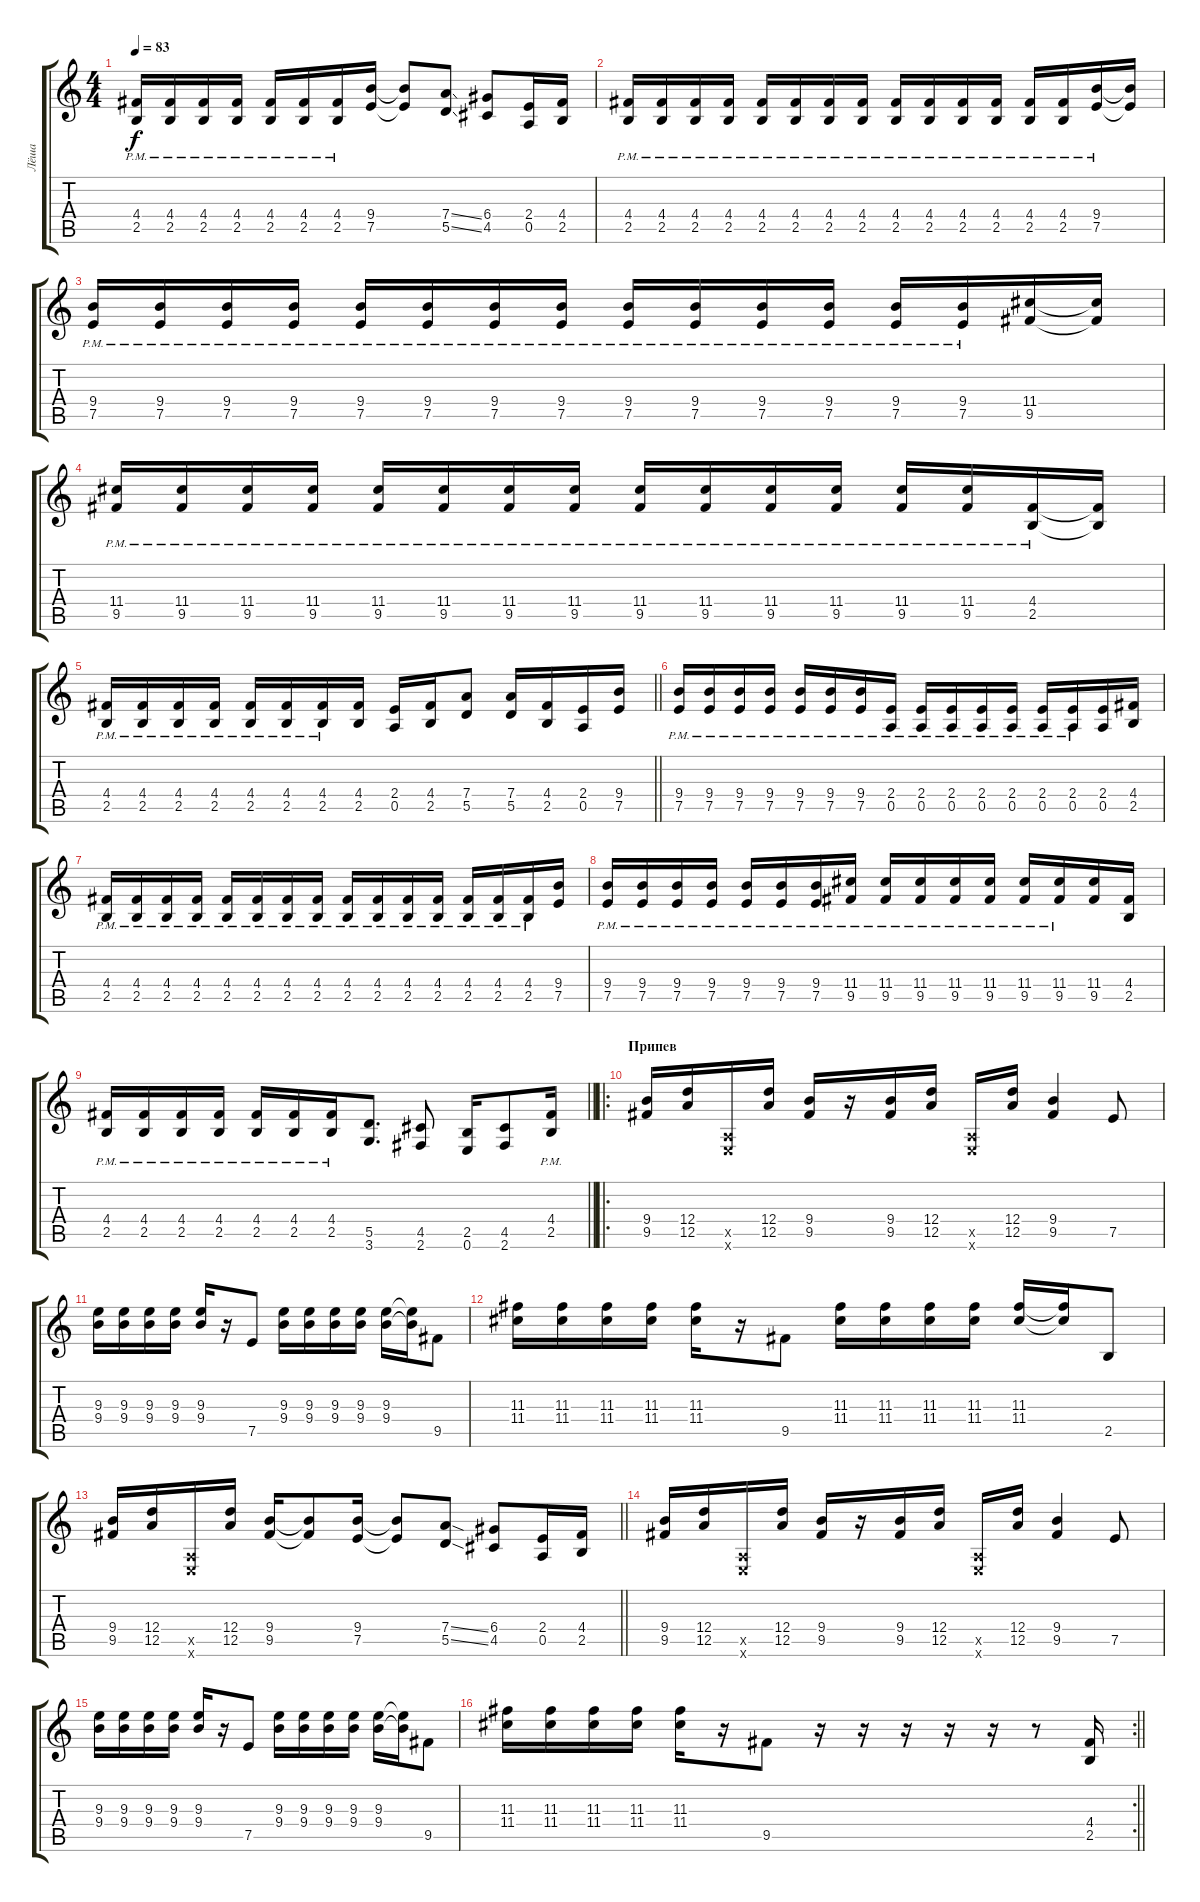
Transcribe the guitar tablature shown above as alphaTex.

\track ("Лёша" "Лёша") {instrument overdrivenguitar}
\staff {score tabs}
\tuning (E4 B3 G3 D3 A2 E2) {hide}
\ts (4 4)
\tempo 83
\clef g2
\ks c
(4.4{pm} 2.5{pm}).16{dy f} (4.4{pm} 2.5{pm}).16 (4.4{pm} 2.5{pm}).16 (4.4{pm} 2.5{pm}).16 (4.4{pm} 2.5{pm}).16 (4.4{pm} 2.5{pm}).16 (4.4{pm} 2.5{pm}).16 (9.4 7.5).16 (9.4{t} 7.5{t}).8 (7.4{ss} 5.5{ss}).8 (6.4 4.5).8 (2.4 0.5).16 (4.4 2.5).16 |
(4.4{pm} 2.5{pm}).16 (4.4{pm} 2.5{pm}).16 (4.4{pm} 2.5{pm}).16 (4.4{pm} 2.5{pm}).16 (4.4{pm} 2.5{pm}).16 (4.4{pm} 2.5{pm}).16 (4.4{pm} 2.5{pm}).16 (4.4{pm} 2.5{pm}).16 (4.4{pm} 2.5{pm}).16 (4.4{pm} 2.5{pm}).16 (4.4{pm} 2.5{pm}).16 (4.4{pm} 2.5{pm}).16 (4.4{pm} 2.5{pm}).16 (4.4{pm} 2.5{pm}).16 (9.4{pm} 7.5{pm}).16 (9.4{t} 7.5{t}).16 |
(9.4{pm} 7.5{pm}).16 (9.4{pm} 7.5{pm}).16 (9.4{pm} 7.5{pm}).16 (9.4{pm} 7.5{pm}).16 (9.4{pm} 7.5{pm}).16 (9.4{pm} 7.5{pm}).16 (9.4{pm} 7.5{pm}).16 (9.4{pm} 7.5{pm}).16 (9.4{pm} 7.5{pm}).16 (9.4{pm} 7.5{pm}).16 (9.4{pm} 7.5{pm}).16 (9.4{pm} 7.5{pm}).16 (9.4{pm} 7.5{pm}).16 (9.4{pm} 7.5{pm}).16 (11.4 9.5).16 (11.4{t} 9.5{t}).16 |
(11.4{pm} 9.5{pm}).16 (11.4{pm} 9.5{pm}).16 (11.4{pm} 9.5{pm}).16 (11.4{pm} 9.5{pm}).16 (11.4{pm} 9.5{pm}).16 (11.4{pm} 9.5{pm}).16 (11.4{pm} 9.5{pm}).16 (11.4{pm} 9.5{pm}).16 (11.4{pm} 9.5{pm}).16 (11.4{pm} 9.5{pm}).16 (11.4{pm} 9.5{pm}).16 (11.4{pm} 9.5{pm}).16 (11.4{pm} 9.5{pm}).16 (11.4{pm} 9.5{pm}).16 (4.4{pm} 2.5{pm}).16 (4.4{t} 2.5{t}).16 |
\barLineRight lightlight
(4.4{pm} 2.5{pm}).16 (4.4{pm} 2.5{pm}).16 (4.4{pm} 2.5{pm}).16 (4.4{pm} 2.5{pm}).16 (4.4{pm} 2.5{pm}).16 (4.4{pm} 2.5{pm}).16 (4.4{pm} 2.5{pm}).16 (4.4 2.5).16 (2.4 0.5).16 (4.4 2.5).16 (7.4 5.5).8 (7.4 5.5).16 (4.4 2.5).16 (2.4 0.5).16 (9.4 7.5).16 |
(9.4{pm} 7.5{pm}).16 (9.4{pm} 7.5{pm}).16 (9.4{pm} 7.5{pm}).16 (9.4{pm} 7.5{pm}).16 (9.4{pm} 7.5{pm}).16 (9.4{pm} 7.5{pm}).16 (9.4{pm} 7.5{pm}).16 (2.4{pm} 0.5{pm}).16 (2.4{pm} 0.5{pm}).16 (2.4{pm} 0.5{pm}).16 (2.4{pm} 0.5{pm}).16 (2.4{pm} 0.5{pm}).16 (2.4{pm} 0.5{pm}).16 (2.4{pm} 0.5{pm}).16 (2.4 0.5).16 (4.4 2.5).16 |
(4.4{pm} 2.5{pm}).16 (4.4{pm} 2.5{pm}).16 (4.4{pm} 2.5{pm}).16 (4.4{pm} 2.5{pm}).16 (4.4{pm} 2.5{pm}).16 (4.4{pm} 2.5{pm}).16 (4.4{pm} 2.5{pm}).16 (4.4{pm} 2.5{pm}).16 (4.4{pm} 2.5{pm}).16 (4.4{pm} 2.5{pm}).16 (4.4{pm} 2.5{pm}).16 (4.4{pm} 2.5{pm}).16 (4.4{pm} 2.5{pm}).16 (4.4{pm} 2.5{pm}).16 (4.4{pm} 2.5{pm}).16 (9.4 7.5).16 |
(9.4{pm} 7.5{pm}).16 (9.4{pm} 7.5{pm}).16 (9.4{pm} 7.5{pm}).16 (9.4{pm} 7.5{pm}).16 (9.4{pm} 7.5{pm}).16 (9.4{pm} 7.5{pm}).16 (9.4{pm} 7.5{pm}).16 (11.4{pm} 9.5{pm}).16 (11.4{pm} 9.5{pm}).16 (11.4{pm} 9.5{pm}).16 (11.4{pm} 9.5{pm}).16 (11.4{pm} 9.5{pm}).16 (11.4{pm} 9.5{pm}).16 (11.4{pm} 9.5{pm}).16 (11.4 9.5).16 (4.4 2.5).16 |
\barLineRight lightlight
(4.4{pm} 2.5{pm}).16 (4.4{pm} 2.5{pm}).16 (4.4{pm} 2.5{pm}).16 (4.4{pm} 2.5{pm}).16 (4.4{pm} 2.5{pm}).16 (4.4{pm} 2.5{pm}).16 (4.4{pm} 2.5{pm}).16 (5.5 3.6).8{d} (4.5 2.6).8 (2.5 0.6).16 (4.5 2.6).8 (4.4{pm} 2.5{pm}).16 |
\ro
\section ("" "Припев")
(9.4 9.5).16 (12.4 12.5).16 (0.5{x} 0.6{x}).16 (12.4 12.5).16 (9.4 9.5).16 r.16 (9.4 9.5).16 (12.4 12.5).16 (0.5{x} 0.6{x}).16 (12.4 12.5).16 (9.4 9.5).4 7.5.8 |
(9.3 9.4).16 (9.3 9.4).16 (9.3 9.4).16 (9.3 9.4).16 (9.3 9.4).16 r.16 7.5.8 (9.3 9.4).16 (9.3 9.4).16 (9.3 9.4).16 (9.3 9.4).16 (9.3 9.4).16 (9.3{t} 9.4{t}).16 9.5.8 |
(11.3 11.4).16 (11.3 11.4).16 (11.3 11.4).16 (11.3 11.4).16 (11.3 11.4).16 r.16 9.5.8 (11.3 11.4).16 (11.3 11.4).16 (11.3 11.4).16 (11.3 11.4).16 (11.3 11.4).16 (11.3{t} 11.4{t}).16 2.5.8 |
\barLineRight lightlight
(9.4 9.5).16 (12.4 12.5).16 (0.5{x} 0.6{x}).16 (12.4 12.5).16 (9.4 9.5).16 (9.4{t} 9.5{t}).8 (9.4 7.5).16 (9.4{t} 7.5{t}).8 (7.4{ss} 5.5{ss}).8 (6.4 4.5).8 (2.4 0.5).16 (4.4 2.5).16 |
(9.4 9.5).16 (12.4 12.5).16 (0.5{x} 0.6{x}).16 (12.4 12.5).16 (9.4 9.5).16 r.16 (9.4 9.5).16 (12.4 12.5).16 (0.5{x} 0.6{x}).16 (12.4 12.5).16 (9.4 9.5).4 7.5.8 |
(9.3 9.4).16 (9.3 9.4).16 (9.3 9.4).16 (9.3 9.4).16 (9.3 9.4).16 r.16 7.5.8 (9.3 9.4).16 (9.3 9.4).16 (9.3 9.4).16 (9.3 9.4).16 (9.3 9.4).16 (9.3{t} 9.4{t}).16 9.5.8 |
\rc 2
\barLineRight lightlight
(11.3 11.4).16 (11.3 11.4).16 (11.3 11.4).16 (11.3 11.4).16 (11.3 11.4).16 r.16 9.5.8 r.16 r.16 r.16 r.16 r.16 r.8 (4.4 2.5).16
